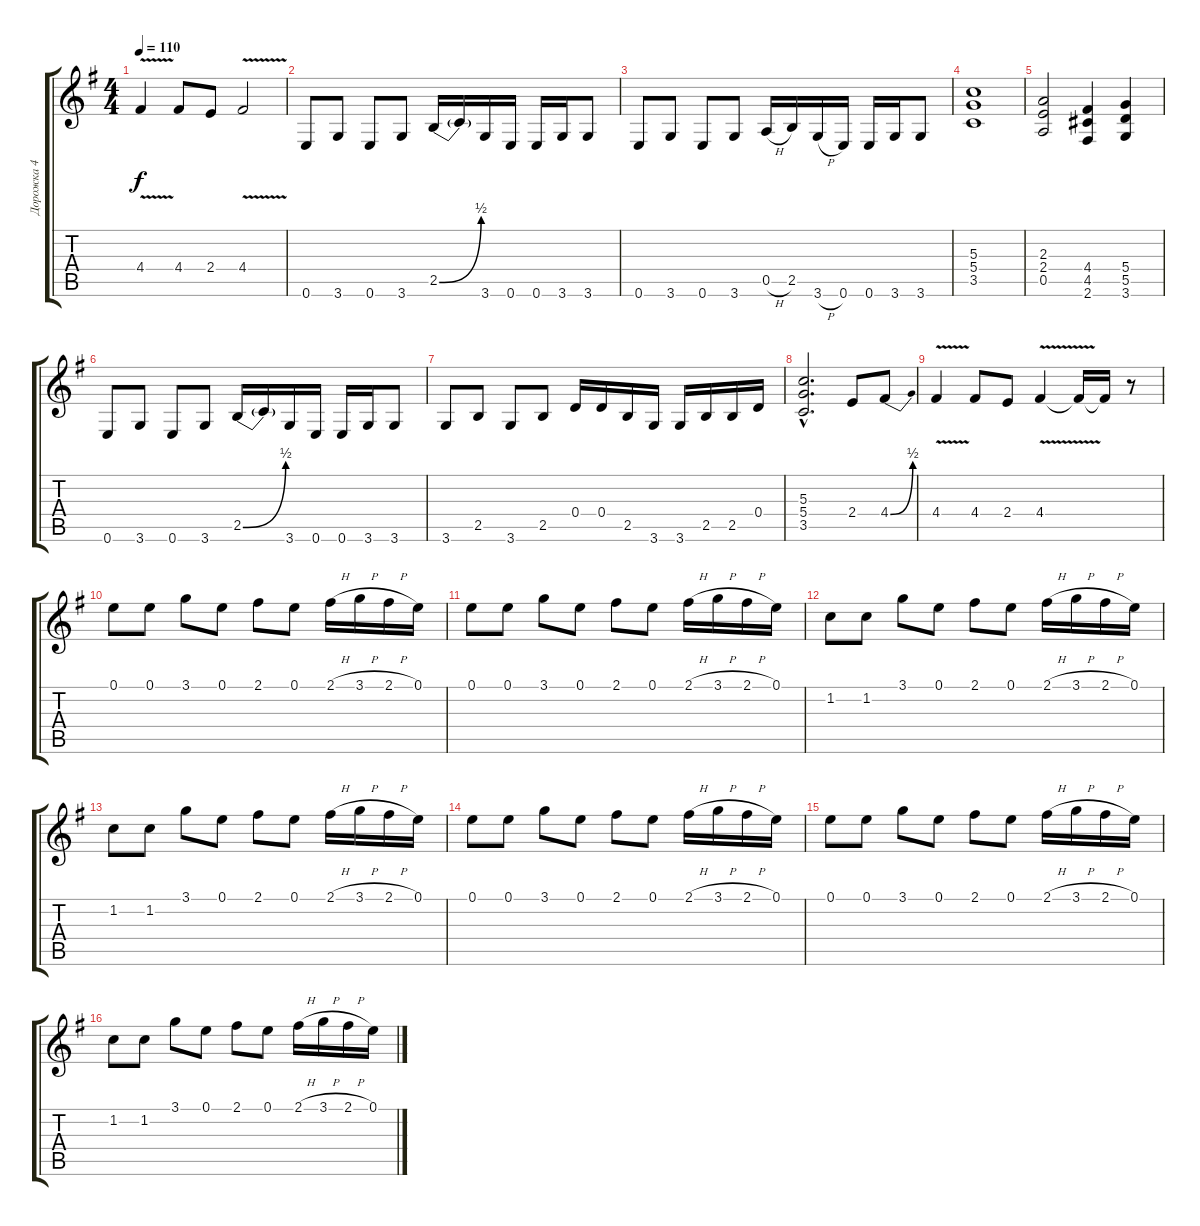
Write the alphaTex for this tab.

\track ("Дорожка 4" "Дорожка 4") {instrument distortionguitar}
\staff {score tabs}
\tuning (E4 B3 G3 D3 A2 E2) {hide}
\ts (4 4)
\tempo 110
\clef g2
\ks eminor
4.4{v}.4{dy f} 4.4.8 2.4.8 4.4{v}.2 |
0.6.8 3.6.8 0.6.8 3.6.8 2.5{be (bend 0 0 60 2)}.16 2.5{t}.16 3.6.16 0.6.16 0.6.16 3.6.16 3.6.8 |
0.6.8 3.6.8 0.6.8 3.6.8 0.5{h}.16 2.5.16 3.6{h}.16 0.6.16 0.6.16 3.6.16 3.6.8 |
(5.3 5.4 3.5).1 |
(2.3 2.4 0.5).2 (4.4 4.5 2.6).4 (5.4 5.5 3.6).4 |
0.6.8 3.6.8 0.6.8 3.6.8 2.5{be (bend 0 0 60 2)}.16 2.5{t}.16 3.6.16 0.6.16 0.6.16 3.6.16 3.6.8 |
3.6.8 2.5.8 3.6.8 2.5.8 0.4.16 0.4.16 2.5.16 3.6.16 3.6.16 2.5.16 2.5.16 0.4.16 |
(5.3{hac} 5.4{hac} 3.5{hac}).2{d} 2.4.8 4.4{be (bend 0 0 60 2)}.8 |
4.4{v}.4 4.4.8 2.4.8 4.4{v}.4 4.4{t}.16 4.4{t}.16 r.8 |
0.1.8 0.1.8 3.1.8 0.1.8 2.1.8 0.1.8 2.1{h}.16 3.1{h}.16 2.1{h}.16 0.1.16 |
0.1.8 0.1.8 3.1.8 0.1.8 2.1.8 0.1.8 2.1{h}.16 3.1{h}.16 2.1{h}.16 0.1.16 |
1.2.8 1.2.8 3.1.8 0.1.8 2.1.8 0.1.8 2.1{h}.16 3.1{h}.16 2.1{h}.16 0.1.16 |
1.2.8 1.2.8 3.1.8 0.1.8 2.1.8 0.1.8 2.1{h}.16 3.1{h}.16 2.1{h}.16 0.1.16 |
0.1.8 0.1.8 3.1.8 0.1.8 2.1.8 0.1.8 2.1{h}.16 3.1{h}.16 2.1{h}.16 0.1.16 |
0.1.8 0.1.8 3.1.8 0.1.8 2.1.8 0.1.8 2.1{h}.16 3.1{h}.16 2.1{h}.16 0.1.16 |
1.2.8 1.2.8 3.1.8 0.1.8 2.1.8 0.1.8 2.1{h}.16 3.1{h}.16 2.1{h}.16 0.1.16
